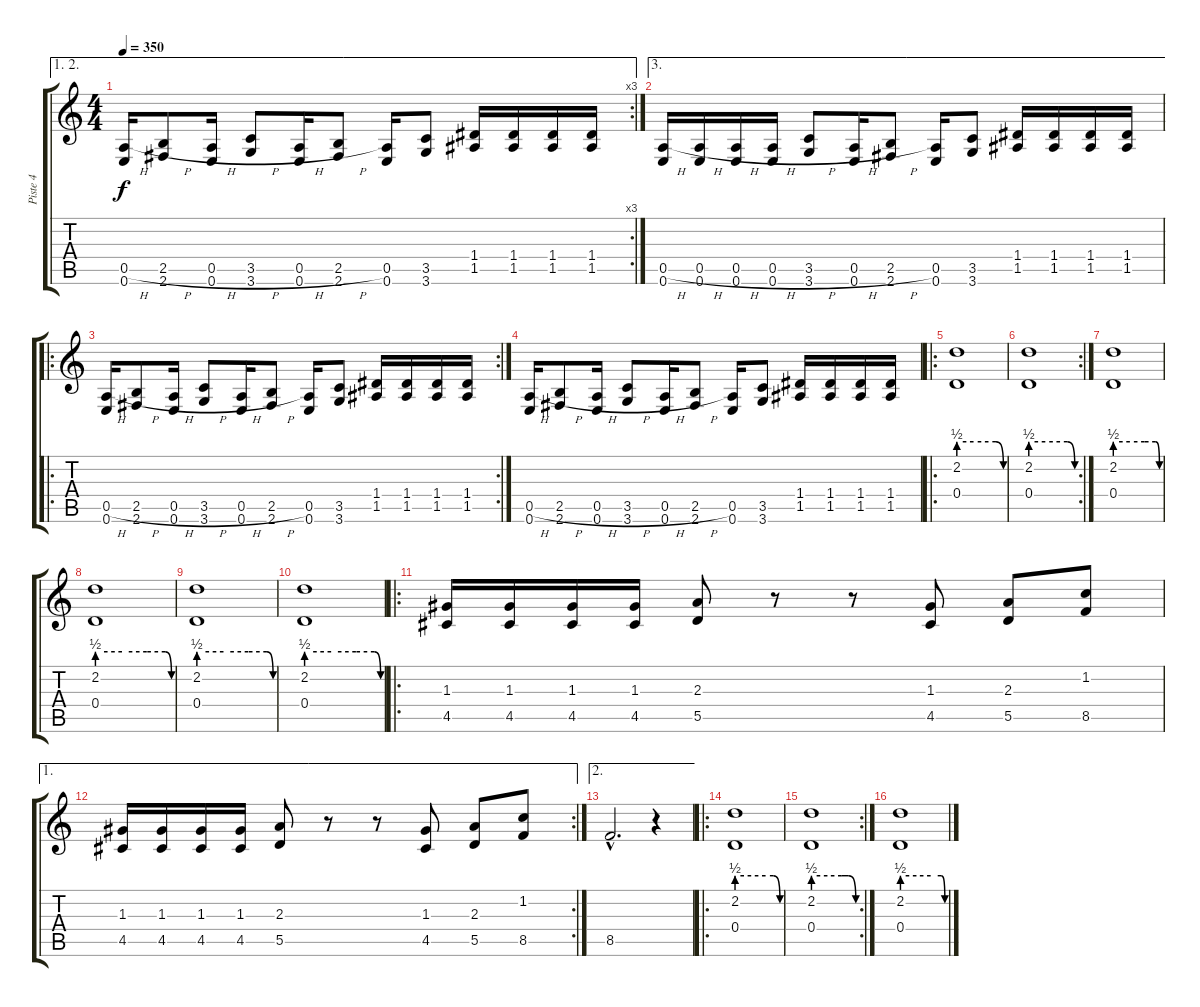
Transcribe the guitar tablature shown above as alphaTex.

\track ("Piste 4" "Piste 4") {instrument distortionguitar}
\staff {score tabs}
\tuning (E4 B3 G3 D3 A2 E2) {hide}
\ae (1 2)
\rc 3
\ts (4 4)
\tempo 350
\clef g2
\ks c
(0.5{h} 0.6).16{dy f} (2.5{h} 2.6).8 (0.5{h} 0.6).16 (3.5{h} 3.6).8 (0.5{h} 0.6).16 (2.5{h} 2.6).8 (0.5 0.6).16 (3.5 3.6).8 (1.4 1.5).16 (1.4 1.5).16 (1.4 1.5).16 (1.4 1.5).16 |
\ae 3
(0.5{h} 0.6).16 (0.5{h} 0.6).16 (0.5{h} 0.6).16 (0.5{h} 0.6).16 (3.5{h} 3.6).8 (0.5{h} 0.6).16 (2.5{h} 2.6).8 (0.5 0.6).16 (3.5 3.6).8 (1.4 1.5).16 (1.4 1.5).16 (1.4 1.5).16 (1.4 1.5).16 |
\ro
\rc 2
(0.5{h} 0.6).16 (2.5{h} 2.6).8 (0.5{h} 0.6).16 (3.5{h} 3.6).8 (0.5{h} 0.6).16 (2.5{h} 2.6).8 (0.5 0.6).16 (3.5 3.6).8 (1.4 1.5).16 (1.4 1.5).16 (1.4 1.5).16 (1.4 1.5).16 |
(0.5{h} 0.6).16 (2.5{h} 2.6).8 (0.5{h} 0.6).16 (3.5{h} 3.6).8 (0.5{h} 0.6).16 (2.5{h} 2.6).8 (0.5 0.6).16 (3.5 3.6).8 (1.4 1.5).16 (1.4 1.5).16 (1.4 1.5).16 (1.4 1.5).16 |
\ro
(2.2{be (custom 0 2 20 2 40 2 50 2 60 0)} 0.4).1{volume 10} |
\rc 2
(2.2{be (custom 0 2 20 2 40 2 50 2 60 0)} 0.4).1 |
(2.2{be (custom 0 2 20 2 40 2 55 2 60 0)} 0.4).1 |
(2.2{be (custom 0 2 20 2 40 2 55 2 60 0)} 0.4).1 |
(2.2{be (custom 0 2 20 2 40 2 55 2 60 0)} 0.4).1 |
(2.2{be (custom 0 2 20 2 40 2 55 2 60 0)} 0.4).1 |
\ro
(1.3 4.5).16 (1.3 4.5).16 (1.3 4.5).16 (1.3 4.5).16 (2.3 5.5).8 r.8 r.8 (1.3 4.5).8 (2.3 5.5).8 (1.2 8.5).8 |
\ae 1
\rc 2
(1.3 4.5).16 (1.3 4.5).16 (1.3 4.5).16 (1.3 4.5).16 (2.3 5.5).8 r.8 r.8 (1.3 4.5).8 (2.3 5.5).8 (1.2 8.5).8 |
\ae 2
8.5{hac}.2{d} r.4 |
\ro
(2.2{be (custom 0 2 20 2 40 2 51 2 60 0)} 0.4).1 |
\rc 2
(2.2{be (custom 0 2 20 2 40 2 50 2 60 0)} 0.4).1 |
(2.2{be (custom 0 2 20 2 40 2 55 2 60 0)} 0.4).1
